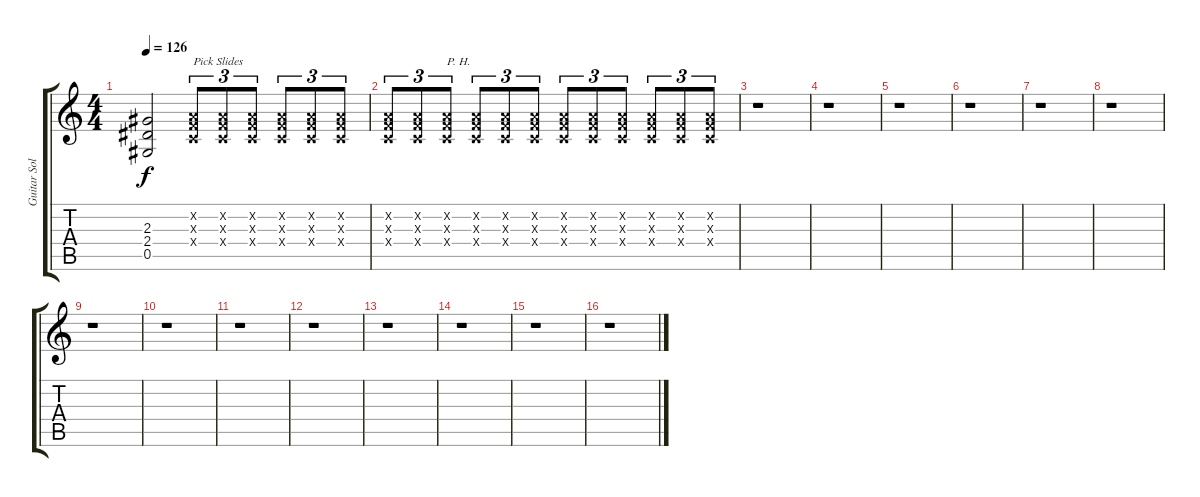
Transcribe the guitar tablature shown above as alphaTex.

\track ("Guitar Solo" "Guitar Sol") {instrument distortionguitar}
\staff {score tabs}
\tuning (Eb4 Bb3 Gb3 Db3 Ab2 Eb2) {hide}
\ts (4 4)
\tempo 126
\clef g2
\ks c
(2.3 2.4 0.5).2{dy f} (-1.2{x} -1.3{x} -1.4{x}).8{tu (3 2) txt "Pick Slides"} (-1.2{x} -1.3{x} -1.4{x}).8{tu (3 2)} (-1.2{x} -1.3{x} -1.4{x}).8{tu (3 2)} (-1.2{x} -1.3{x} -1.4{x}).8{tu (3 2)} (-1.2{x} -1.3{x} -1.4{x}).8{tu (3 2)} (-1.2{x} -1.3{x} -1.4{x}).8{tu (3 2)} |
(-1.2{x} -1.3{x} -1.4{x}).8{tu (3 2)} (-1.2{x} -1.3{x} -1.4{x}).8{tu (3 2)} (-1.2{x} -1.3{x} -1.4{x}).8{tu (3 2) txt "P. H."} (-1.2{x} -1.3{x} -1.4{x}).8{tu (3 2)} (-1.2{x} -1.3{x} -1.4{x}).8{tu (3 2)} (-1.2{x} -1.3{x} -1.4{x}).8{tu (3 2)} (-1.2{x} -1.3{x} -1.4{x}).8{tu (3 2)} (-1.2{x} -1.3{x} -1.4{x}).8{tu (3 2)} (-1.2{x} -1.3{x} -1.4{x}).8{tu (3 2)} (-1.2{x} -1.3{x} -1.4{x}).8{tu (3 2)} (-1.2{x} -1.3{x} -1.4{x}).8{tu (3 2)} (-1.2{x} -1.3{x} -1.4{x}).8{tu (3 2)} |
r.1 |
r.1 |
r.1 |
r.1 |
r.1 |
r.1 |
r.1 |
r.1 |
r.1 |
r.1 |
r.1 |
r.1 |
r.1 |
r.1
